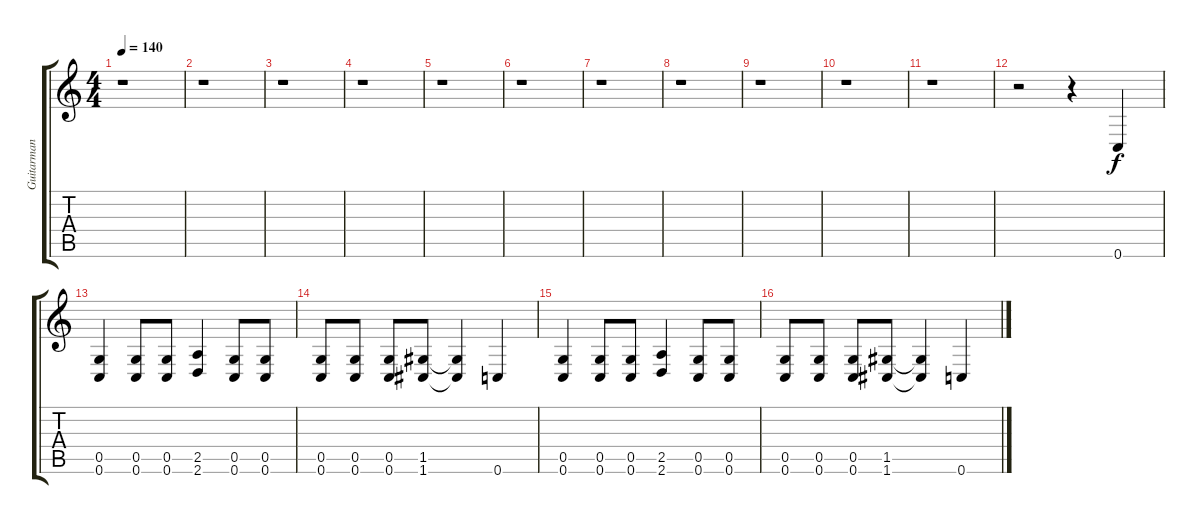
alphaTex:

\track ("Guitarman" "Guitarman") {instrument distortionguitar}
\staff {score tabs}
\tuning (D4 A3 F3 C3 G2 C2) {hide}
\ts (4 4)
\tempo 140
\clef g2
\ks c
r.1{dy f} |
r.1 |
r.1 |
r.1 |
r.1 |
r.1 |
r.1 |
r.1 |
r.1 |
r.1 |
r.1 |
r.2 r.4 0.6.4 |
(0.5 0.6).4 (0.5 0.6).8 (0.5 0.6).8 (2.5 2.6).4 (0.5 0.6).8 (0.5 0.6).8 |
(0.5 0.6).8 (0.5 0.6).8 (0.5 0.6).8 (1.5 1.6).8 (1.5{t} 1.6{t}).4 0.6.4 |
(0.5 0.6).4 (0.5 0.6).8 (0.5 0.6).8 (2.5 2.6).4 (0.5 0.6).8 (0.5 0.6).8 |
(0.5 0.6).8 (0.5 0.6).8 (0.5 0.6).8 (1.5 1.6).8 (1.5{t} 1.6{t}).4 0.6.4
